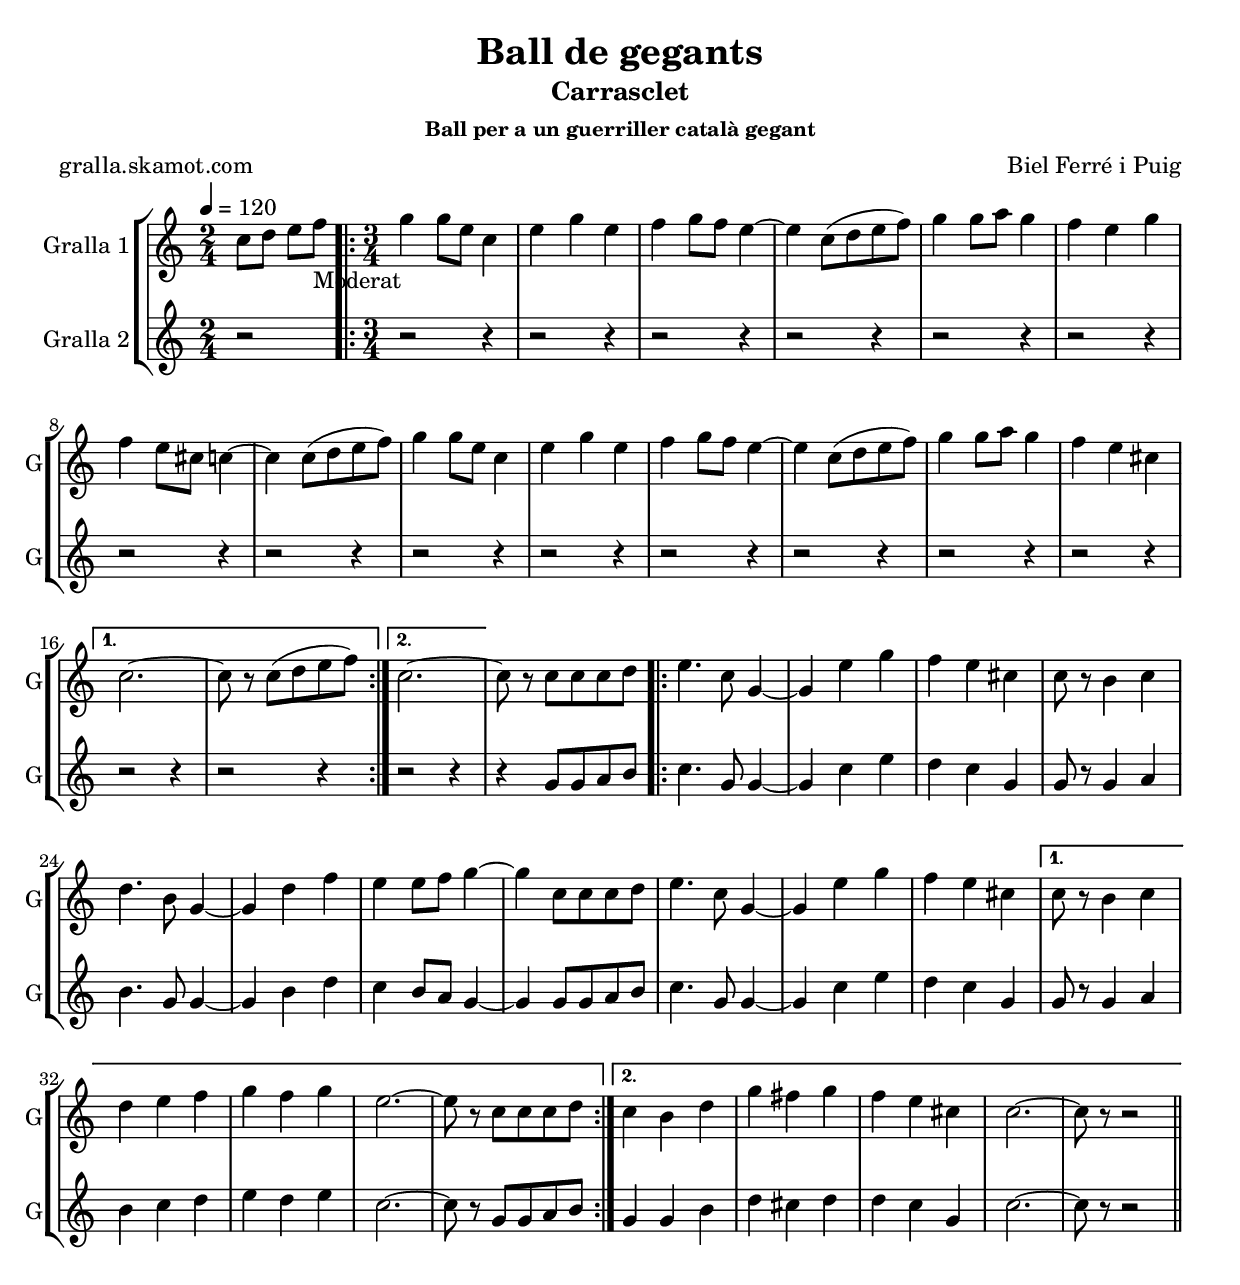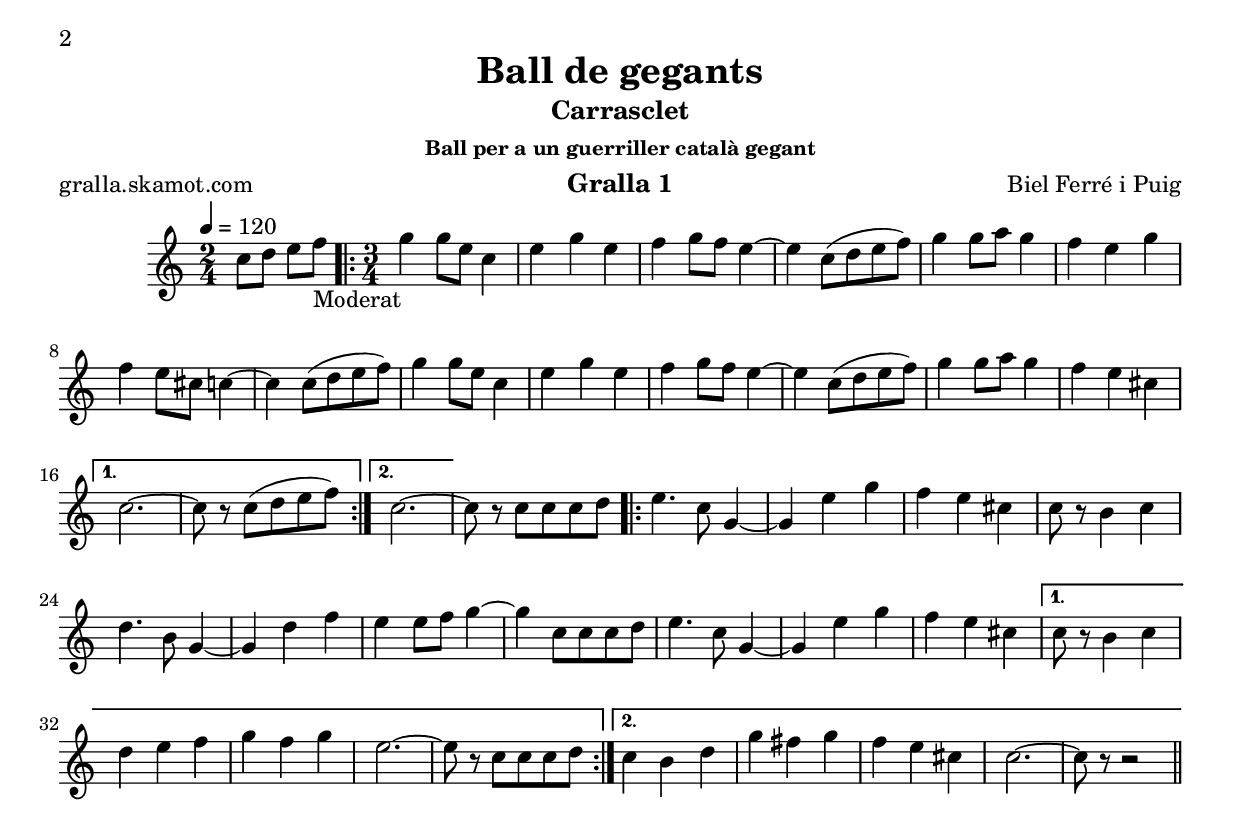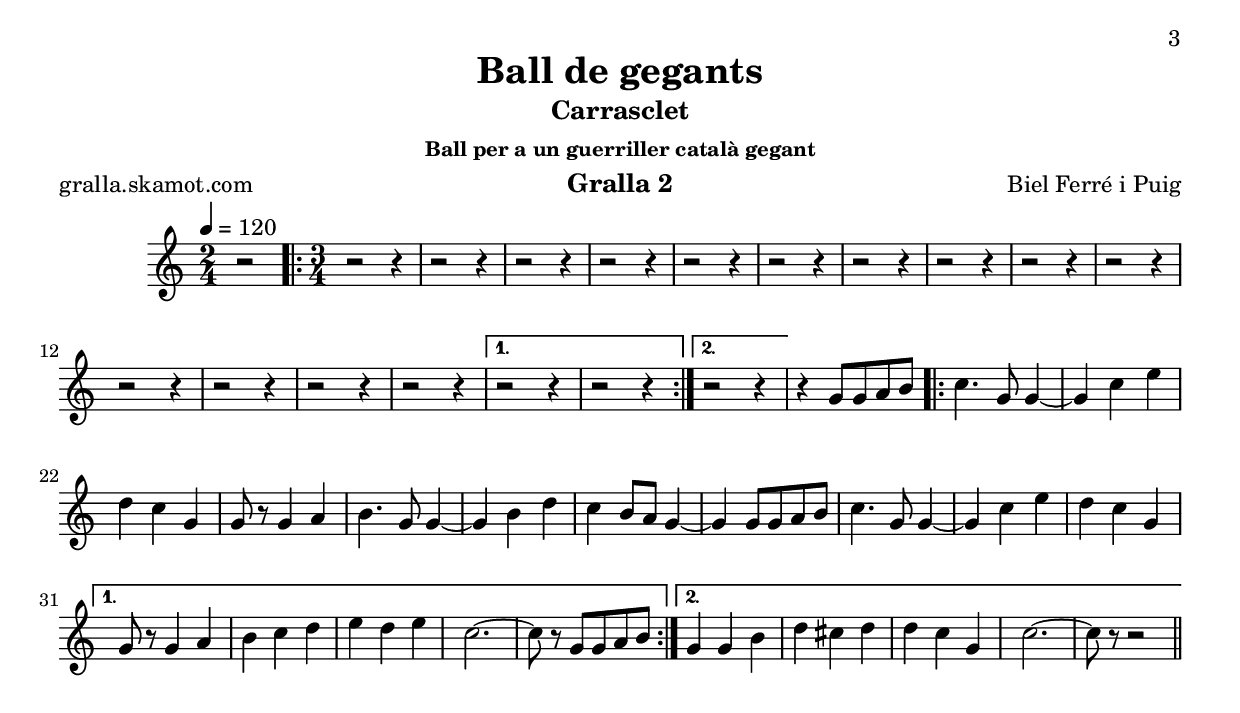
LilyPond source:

\version "2.16.2"

\header {
  dedication=""
  title="Ball de gegants"
  subtitle="Carrasclet"
  subsubtitle="Ball per a un guerriller català gegant"
  poet="gralla.skamot.com"
  meter=""
  piece=""
  composer="Biel Ferré i Puig"
  arranger=""
  opus=""
  instrument=""
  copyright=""
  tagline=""
}

liniaroAa =
\relative c''
{
  \tempo 4=120
  \clef treble
  \key c \major
  \time 2/4
  c8 d e f _"Moderat"   |
  \time 3/4   \repeat volta 2 { g4 g8 e c4  |
  e4 g e  |
  f4 g8 f e4 ~  |
  %05
  e4 c8 ( d e f )  |
  g4 g8 a g4  |
  f4 e g  |
  f4 e8 cis c4 ~  |
  c4 c8 ( d e f )  |
  %10
  g4 g8 e c4  |
  e4 g e  |
  f4 g8 f e4 ~  |
  e4 c8 ( d e f )  |
  g4 g8 a g4  |
  %15
  f4 e cis }
  \alternative { { c2. ~  |
  c8 r c ( d e f ) }
  { c2. ~ } }
  c8 r c c c d  |
  %20
  \repeat volta 2 { e4. c8 g4 ~  |
  g4 e' g  |
  f4 e cis  |
  c8 r b4 c  |
  d4. b8 g4 ~  |
  %25
  g4 d' f  |
  e4 e8 f g4 ~  |
  g4 c,8 c c d  |
  e4. c8 g4 ~  |
  g4 e' g  |
  %30
  f4 e cis }
  \alternative { { c8 r b4 c  |
  d4 e f  |
  g4 f g  |
  e2. ~  |
  %35
  e8 r c c c d }
  { c4 b d  |
  g4 fis g  |
  f4 e cis  |
  c2. ~  |
  %40
  c8 r r2 } } \bar "||" % kompletite
}

liniaroAb =
\relative g'
{
  \tempo 4=120
  \clef treble
  \key c \major
  \time 2/4
  r2  |
  \time 3/4   \repeat volta 2 { r2 r4  |
  r2 r4  |
  r2 r4  |
  %05
  r2 r4  |
  r2 r4  |
  r2 r4  |
  r2 r4  |
  r2 r4  |
  %10
  r2 r4  |
  r2 r4  |
  r2 r4  |
  r2 r4  |
  r2 r4  |
  %15
  r2 r4 }
  \alternative { { r2 r4  |
  r2 r4 }
  { r2 r4 } }
  r4 g8 g a b  |
  %20
  \repeat volta 2 { c4. g8 g4 ~  |
  g4 c e  |
  d4 c g  |
  g8 r g4 a  |
  b4. g8 g4 ~  |
  %25
  g4 b d  |
  c4 b8 a g4 ~  |
  g4 g8 g a b  |
  c4. g8 g4 ~  |
  g4 c e  |
  %30
  d4 c g }
  \alternative { { g8 r g4 a  |
  b4 c d  |
  e4 d e  |
  c2. ~  |
  %35
  c8 r g g a b }
  { g4 g b  |
  d4 cis d  |
  d4 c g  |
  c2. ~  |
  %40
  c8 r r2 } } \bar "||" % kompletite
}

\bookpart {
  \score {
    \new StaffGroup {
      \override Score.RehearsalMark.self-alignment-X = #LEFT
      <<
        \new Staff \with {instrumentName = #"Gralla 1" shortInstrumentName = #"G"} \liniaroAa
        \new Staff \with {instrumentName = #"Gralla 2" shortInstrumentName = #"G"} \liniaroAb
      >>
    }
    \layout {}
  }
  \score { \unfoldRepeats
    \new StaffGroup {
      \override Score.RehearsalMark.self-alignment-X = #LEFT
      <<
        \new Staff \with {instrumentName = #"Gralla 1" shortInstrumentName = #"G"} \liniaroAa
        \new Staff \with {instrumentName = #"Gralla 2" shortInstrumentName = #"G"} \liniaroAb
      >>
    }
    \midi {
      \set Staff.midiInstrument = "oboe"
      \set DrumStaff.midiInstrument = "drums"
    }
  }
}

\bookpart {
  \header {instrument="Gralla 1"}
  \score {
    \new StaffGroup {
      \override Score.RehearsalMark.self-alignment-X = #LEFT
      <<
        \new Staff \liniaroAa
      >>
    }
    \layout {}
  }
  \score { \unfoldRepeats
    \new StaffGroup {
      \override Score.RehearsalMark.self-alignment-X = #LEFT
      <<
        \new Staff \liniaroAa
      >>
    }
    \midi {
      \set Staff.midiInstrument = "oboe"
      \set DrumStaff.midiInstrument = "drums"
    }
  }
}

\bookpart {
  \header {instrument="Gralla 2"}
  \score {
    \new StaffGroup {
      \override Score.RehearsalMark.self-alignment-X = #LEFT
      <<
        \new Staff \liniaroAb
      >>
    }
    \layout {}
  }
  \score { \unfoldRepeats
    \new StaffGroup {
      \override Score.RehearsalMark.self-alignment-X = #LEFT
      <<
        \new Staff \liniaroAb
      >>
    }
    \midi {
      \set Staff.midiInstrument = "oboe"
      \set DrumStaff.midiInstrument = "drums"
    }
  }
}

